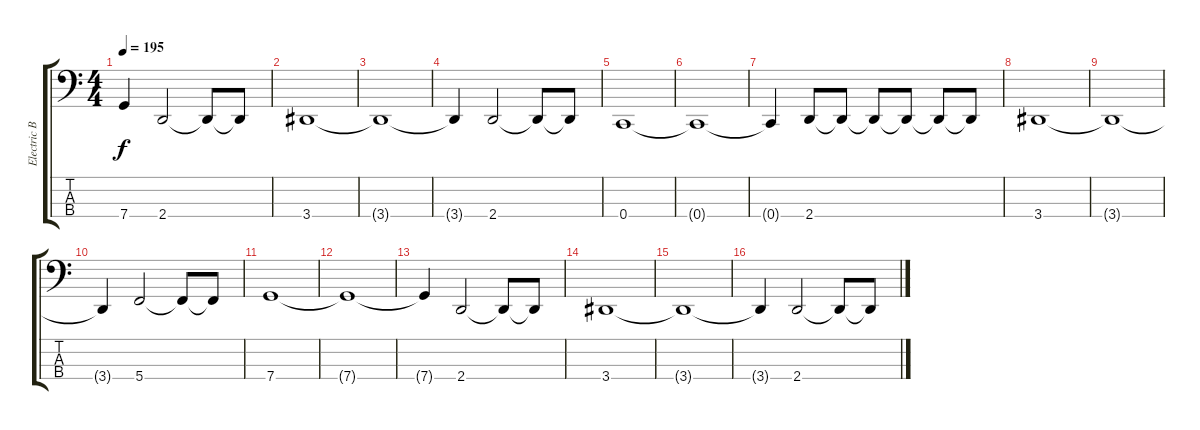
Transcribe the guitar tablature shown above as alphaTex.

\track ("Electric Bass" "Electric B") {instrument electricbassfinger}
\staff {score tabs}
\tuning (F2 C2 G1 C1) {hide}
\ts (4 4)
\tempo 195
\clef f4
\ks c
7.4{t}.4{dy f} 2.4.2 2.4{t}.8 2.4{t}.8 |
3.4.1 |
3.4{t}.1 |
3.4{t}.4 2.4.2 2.4{t}.8 2.4{t}.8 |
0.4.1 |
0.4{t}.1 |
0.4{t}.4 2.4.8 2.4{t}.8 2.4{t}.8 2.4{t}.8 2.4{t}.8 2.4{t}.8 |
3.4.1 |
3.4{t}.1 |
3.4{t}.4 5.4.2 5.4{t}.8 5.4{t}.8 |
7.4.1 |
7.4{t}.1 |
7.4{t}.4 2.4.2 2.4{t}.8 2.4{t}.8 |
3.4.1 |
3.4{t}.1 |
3.4{t}.4 2.4.2 2.4{t}.8 2.4{t}.8
